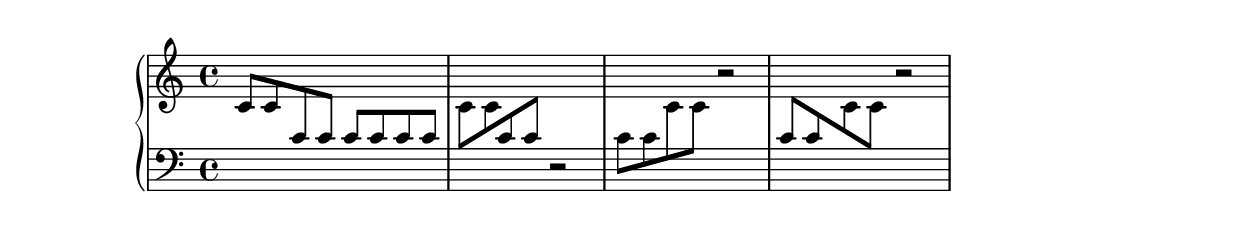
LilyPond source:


\version "1.9.2"
\header{
texidoc="
Beams can be typeset over fixed distance aligned staves, beam
beautification doesn't really work, but knees do. Beams should be
behave well, wherever the switching point is.
"
}
\score{
	\context PianoStaff <
	\context Staff=one \notes\relative c'{
		\stemUp  c8[ c \translator Staff=two \stemUp c c]
		 c[ c c c]
		\translator Staff=one
		\stemDown  c8[ c \translator Staff=two \stemUp c c]
		r2
		\stemDown  c8[ c \translator Staff=one \stemDown c c]
		r2
		\translator Staff=two
		\stemUp  c8[ c \translator Staff=one \stemDown c c]
		r2
	}
	\context Staff=two \notes\relative c'{
		\clef bass
		s1
		s1
		s1
		s1
	}
	>
}


